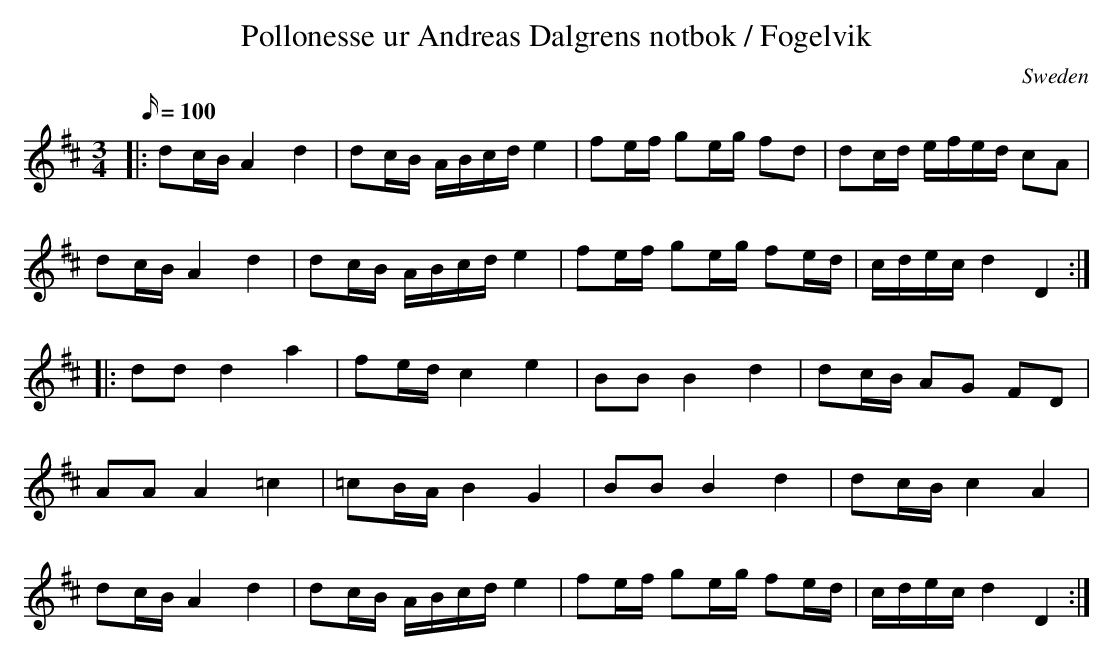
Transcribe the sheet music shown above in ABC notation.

X:1
T:Pollonesse ur Andreas Dalgrens notbok / Fogelvik
L:1/16
M:3/4
O:Sweden
Q:100
K:D
|:d2cB A4 d4 | d2cB ABcd e4 | f2ef g2eg f2d2 | d2cd efed c2A2 |
d2cB A4 d4 | d2cB ABcd e4 | f2ef g2eg f2ed | cdec d4 D4 :||:
d2d2 d4 a4| f2ed c4 e4 | B2B2 B4 d4 | d2cB A2G2 F2D2 |
A2A2 A4 =c4| =c2BA B4 G4 | B2B2 B4 d4 | d2cB c4 A4 |
d2cB A4 d4 | d2cB ABcd e4 | f2ef g2eg f2ed | cdec d4 D4 :|
